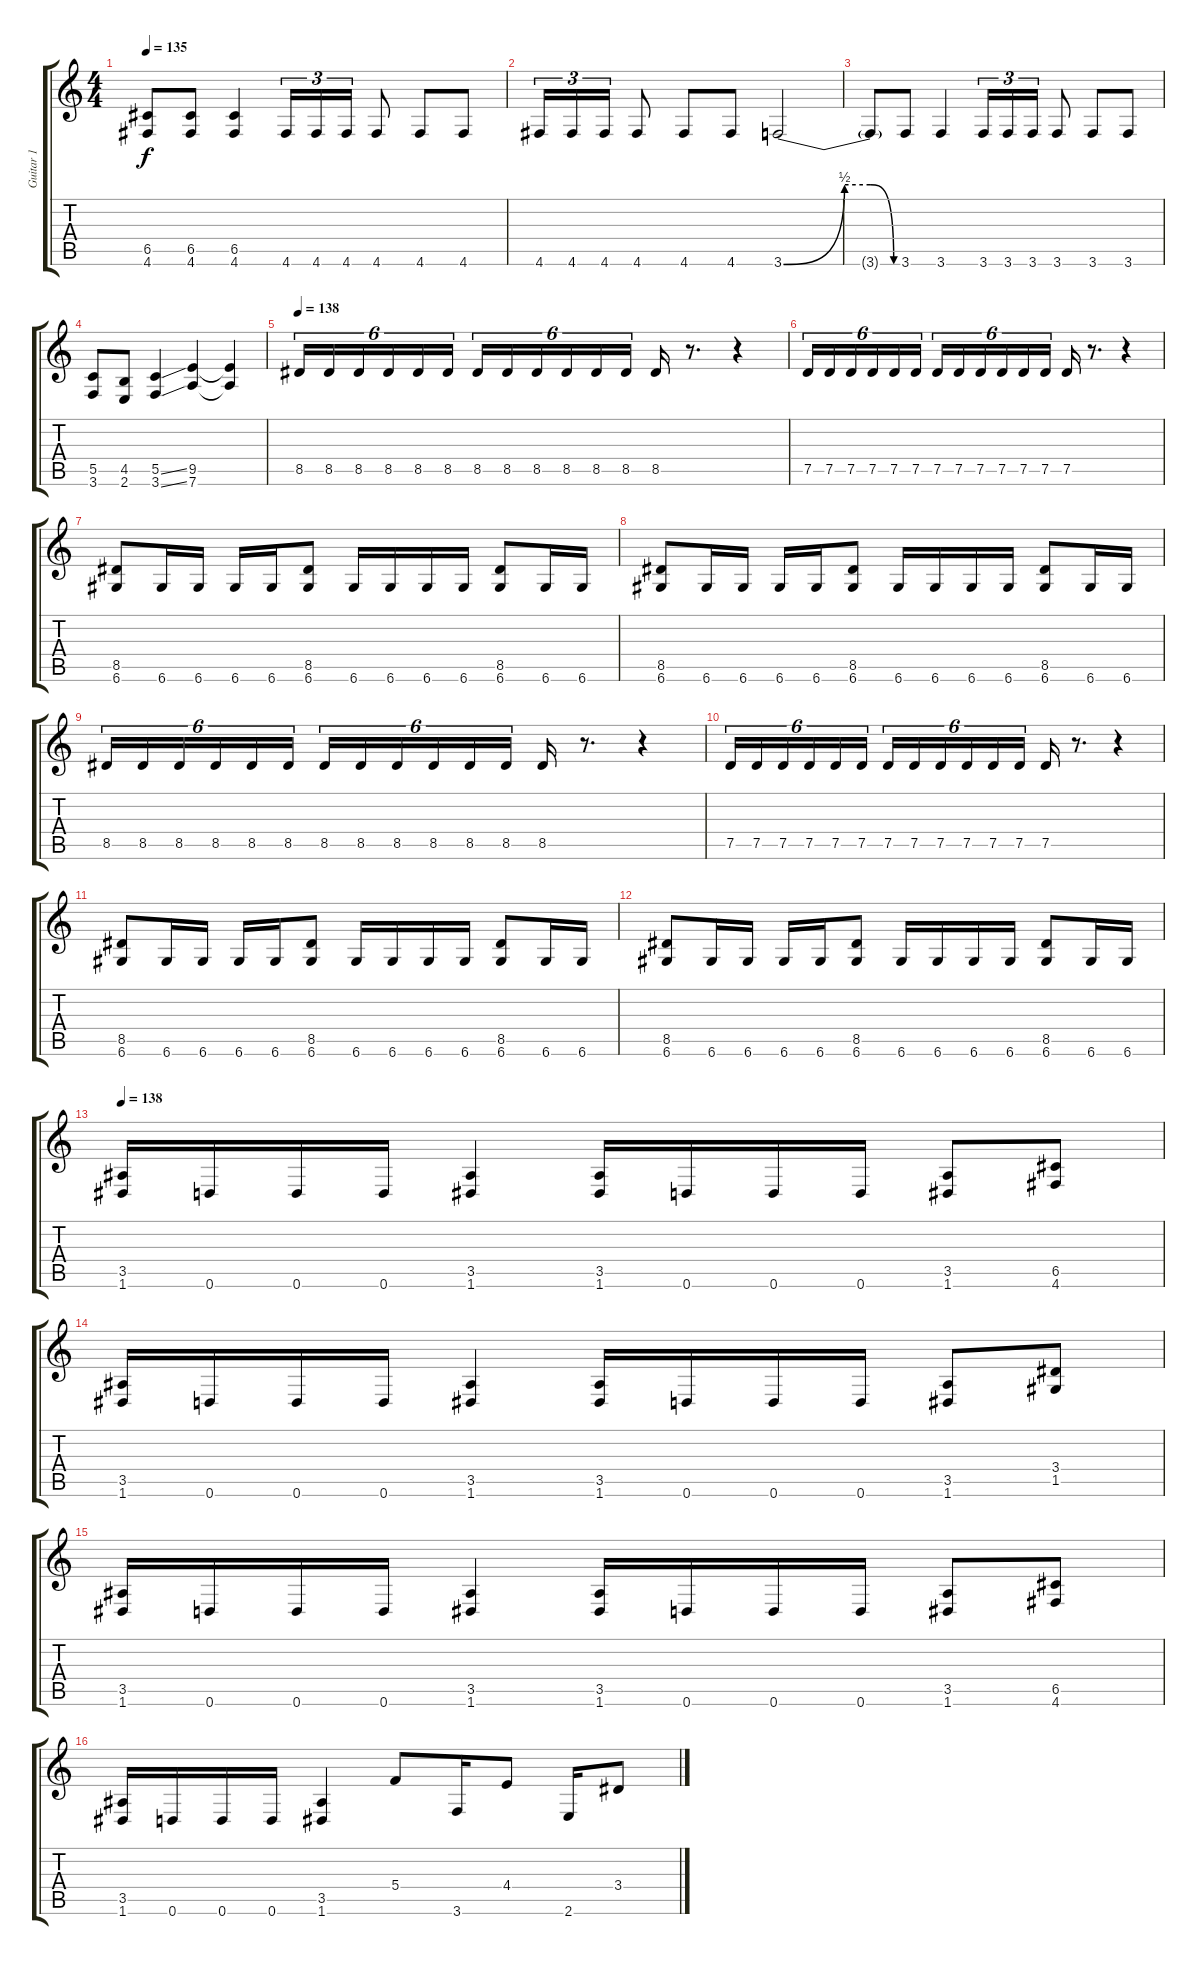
\track ("Guitar 1" "Guitar 1") {instrument distortionguitar}
\staff {score tabs}
\tuning (D4 A3 F3 C3 G2 D2) {hide}
\ts (4 4)
\tempo 135
\clef g2
\ks c
(6.5 4.6).8{dy f} (6.5 4.6).8 (6.5 4.6).4 4.6.16{tu (3 2)} 4.6.16{tu (3 2)} 4.6.16{tu (3 2)} 4.6.8 4.6.8 4.6.8 |
4.6.16{tu (3 2)} 4.6.16{tu (3 2)} 4.6.16{tu (3 2)} 4.6.8 4.6.8 4.6.8 3.6{be (custom 0 0 31 2 44 2 56 0 60 0)}.2 |
3.6{t}.8 3.6.8 3.6.4 3.6.16{tu (3 2)} 3.6.16{tu (3 2)} 3.6.16{tu (3 2)} 3.6.8 3.6.8 3.6.8 |
(5.5 3.6).8 (4.5 2.6).8 (5.5{ss} 3.6{ss}).4 (9.5 7.6).4 (9.5{t} 7.6{t}).4 |
\tempo 138
8.5.16{tu (6 4) volume 14} 8.5.16{tu (6 4)} 8.5.16{tu (6 4)} 8.5.16{tu (6 4)} 8.5.16{tu (6 4)} 8.5.16{tu (6 4)} 8.5.16{tu (6 4)} 8.5.16{tu (6 4)} 8.5.16{tu (6 4)} 8.5.16{tu (6 4)} 8.5.16{tu (6 4)} 8.5.16{tu (6 4)} 8.5.16 r.8{d} r.4 |
7.5.16{tu (6 4)} 7.5.16{tu (6 4)} 7.5.16{tu (6 4)} 7.5.16{tu (6 4)} 7.5.16{tu (6 4)} 7.5.16{tu (6 4)} 7.5.16{tu (6 4)} 7.5.16{tu (6 4)} 7.5.16{tu (6 4)} 7.5.16{tu (6 4)} 7.5.16{tu (6 4)} 7.5.16{tu (6 4)} 7.5.16 r.8{d} r.4 |
(8.5 6.6).8 6.6.16 6.6.16 6.6.16 6.6.16 (8.5 6.6).8 6.6.16 6.6.16 6.6.16 6.6.16 (8.5 6.6).8 6.6.16 6.6.16 |
(8.5 6.6).8 6.6.16 6.6.16 6.6.16 6.6.16 (8.5 6.6).8 6.6.16 6.6.16 6.6.16 6.6.16 (8.5 6.6).8 6.6.16 6.6.16 |
8.5.16{tu (6 4)} 8.5.16{tu (6 4)} 8.5.16{tu (6 4)} 8.5.16{tu (6 4)} 8.5.16{tu (6 4)} 8.5.16{tu (6 4)} 8.5.16{tu (6 4)} 8.5.16{tu (6 4)} 8.5.16{tu (6 4)} 8.5.16{tu (6 4)} 8.5.16{tu (6 4)} 8.5.16{tu (6 4)} 8.5.16 r.8{d} r.4 |
7.5.16{tu (6 4)} 7.5.16{tu (6 4)} 7.5.16{tu (6 4)} 7.5.16{tu (6 4)} 7.5.16{tu (6 4)} 7.5.16{tu (6 4)} 7.5.16{tu (6 4)} 7.5.16{tu (6 4)} 7.5.16{tu (6 4)} 7.5.16{tu (6 4)} 7.5.16{tu (6 4)} 7.5.16{tu (6 4)} 7.5.16 r.8{d} r.4 |
(8.5 6.6).8 6.6.16 6.6.16 6.6.16 6.6.16 (8.5 6.6).8 6.6.16 6.6.16 6.6.16 6.6.16 (8.5 6.6).8 6.6.16 6.6.16 |
(8.5 6.6).8 6.6.16 6.6.16 6.6.16 6.6.16 (8.5 6.6).8 6.6.16 6.6.16 6.6.16 6.6.16 (8.5 6.6).8 6.6.16 6.6.16 |
\tempo 138
(3.5 1.6).16 0.6.16 0.6.16 0.6.16 (3.5 1.6).4 (3.5 1.6).16 0.6.16 0.6.16 0.6.16 (3.5 1.6).8 (6.5 4.6).8 |
(3.5 1.6).16 0.6.16 0.6.16 0.6.16 (3.5 1.6).4 (3.5 1.6).16 0.6.16 0.6.16 0.6.16 (3.5 1.6).8 (3.4 1.5).8 |
(3.5 1.6).16 0.6.16 0.6.16 0.6.16 (3.5 1.6).4 (3.5 1.6).16 0.6.16 0.6.16 0.6.16 (3.5 1.6).8 (6.5 4.6).8 |
(3.5 1.6).16 0.6.16 0.6.16 0.6.16 (3.5 1.6).4 5.4.8 3.6.16 4.4.8 2.6.16 3.4.8
